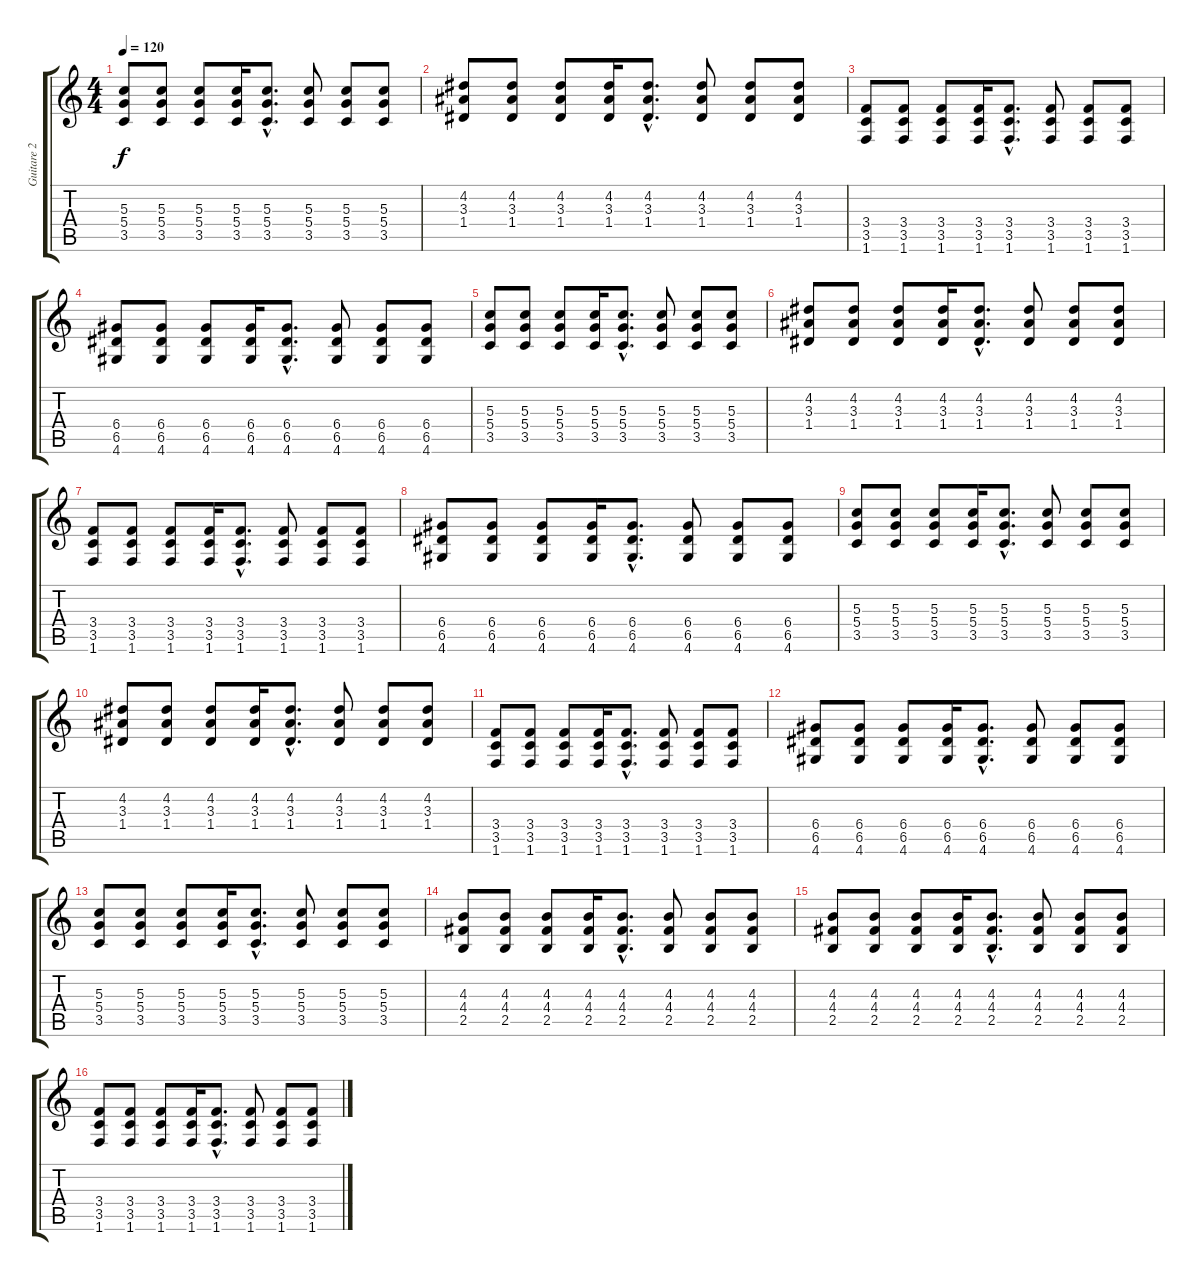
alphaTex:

\track ("Guitare 2" "Guitare 2") {instrument distortionguitar}
\staff {score tabs}
\tuning (E4 B3 G3 D3 A2 E2) {hide}
\ts (4 4)
\tempo 120
\clef g2
\ks c
(5.3 5.4 3.5).8{dy f} (5.3 5.4 3.5).8 (5.3 5.4 3.5).8 (5.3 5.4 3.5).16 (5.3{hac} 5.4{hac} 3.5{hac}).8{d} (5.3 5.4 3.5).8 (5.3 5.4 3.5).8 (5.3 5.4 3.5).8 |
(4.2 3.3 1.4).8 (4.2 3.3 1.4).8 (4.2 3.3 1.4).8 (4.2 3.3 1.4).16 (4.2{hac} 3.3{hac} 1.4{hac}).8{d} (4.2 3.3 1.4).8 (4.2 3.3 1.4).8 (4.2 3.3 1.4).8 |
(3.4 3.5 1.6).8 (3.4 3.5 1.6).8 (3.4 3.5 1.6).8 (3.4 3.5 1.6).16 (3.4{hac} 3.5{hac} 1.6{hac}).8{d} (3.4 3.5 1.6).8 (3.4 3.5 1.6).8 (3.4 3.5 1.6).8 |
(6.4 6.5 4.6).8 (6.4 6.5 4.6).8 (6.4 6.5 4.6).8 (6.4 6.5 4.6).16 (6.4{hac} 6.5{hac} 4.6{hac}).8{d} (6.4 6.5 4.6).8 (6.4 6.5 4.6).8 (6.4 6.5 4.6).8 |
(5.3 5.4 3.5).8 (5.3 5.4 3.5).8 (5.3 5.4 3.5).8 (5.3 5.4 3.5).16 (5.3{hac} 5.4{hac} 3.5{hac}).8{d} (5.3 5.4 3.5).8 (5.3 5.4 3.5).8 (5.3 5.4 3.5).8 |
(4.2 3.3 1.4).8 (4.2 3.3 1.4).8 (4.2 3.3 1.4).8 (4.2 3.3 1.4).16 (4.2{hac} 3.3{hac} 1.4{hac}).8{d} (4.2 3.3 1.4).8 (4.2 3.3 1.4).8 (4.2 3.3 1.4).8 |
(3.4 3.5 1.6).8 (3.4 3.5 1.6).8 (3.4 3.5 1.6).8 (3.4 3.5 1.6).16 (3.4{hac} 3.5{hac} 1.6{hac}).8{d} (3.4 3.5 1.6).8 (3.4 3.5 1.6).8 (3.4 3.5 1.6).8 |
(6.4 6.5 4.6).8 (6.4 6.5 4.6).8 (6.4 6.5 4.6).8 (6.4 6.5 4.6).16 (6.4{hac} 6.5{hac} 4.6{hac}).8{d} (6.4 6.5 4.6).8 (6.4 6.5 4.6).8 (6.4 6.5 4.6).8 |
(5.3 5.4 3.5).8 (5.3 5.4 3.5).8 (5.3 5.4 3.5).8 (5.3 5.4 3.5).16 (5.3{hac} 5.4{hac} 3.5{hac}).8{d} (5.3 5.4 3.5).8 (5.3 5.4 3.5).8 (5.3 5.4 3.5).8 |
(4.2 3.3 1.4).8 (4.2 3.3 1.4).8 (4.2 3.3 1.4).8 (4.2 3.3 1.4).16 (4.2{hac} 3.3{hac} 1.4{hac}).8{d} (4.2 3.3 1.4).8 (4.2 3.3 1.4).8 (4.2 3.3 1.4).8 |
(3.4 3.5 1.6).8 (3.4 3.5 1.6).8 (3.4 3.5 1.6).8 (3.4 3.5 1.6).16 (3.4{hac} 3.5{hac} 1.6{hac}).8{d} (3.4 3.5 1.6).8 (3.4 3.5 1.6).8 (3.4 3.5 1.6).8 |
(6.4 6.5 4.6).8 (6.4 6.5 4.6).8 (6.4 6.5 4.6).8 (6.4 6.5 4.6).16 (6.4{hac} 6.5{hac} 4.6{hac}).8{d} (6.4 6.5 4.6).8 (6.4 6.5 4.6).8 (6.4 6.5 4.6).8 |
(5.3 5.4 3.5).8 (5.3 5.4 3.5).8 (5.3 5.4 3.5).8 (5.3 5.4 3.5).16 (5.3{hac} 5.4{hac} 3.5{hac}).8{d} (5.3 5.4 3.5).8 (5.3 5.4 3.5).8 (5.3 5.4 3.5).8 |
(4.3 4.4 2.5).8 (4.3 4.4 2.5).8 (4.3 4.4 2.5).8 (4.3 4.4 2.5).16 (4.3{hac} 4.4{hac} 2.5{hac}).8{d} (4.3 4.4 2.5).8 (4.3 4.4 2.5).8 (4.3 4.4 2.5).8 |
(4.3 4.4 2.5).8 (4.3 4.4 2.5).8 (4.3 4.4 2.5).8 (4.3 4.4 2.5).16 (4.3{hac} 4.4{hac} 2.5{hac}).8{d} (4.3 4.4 2.5).8 (4.3 4.4 2.5).8 (4.3 4.4 2.5).8 |
(3.4 3.5 1.6).8 (3.4 3.5 1.6).8 (3.4 3.5 1.6).8 (3.4 3.5 1.6).16 (3.4{hac} 3.5{hac} 1.6{hac}).8{d} (3.4 3.5 1.6).8 (3.4 3.5 1.6).8 (3.4 3.5 1.6).8
